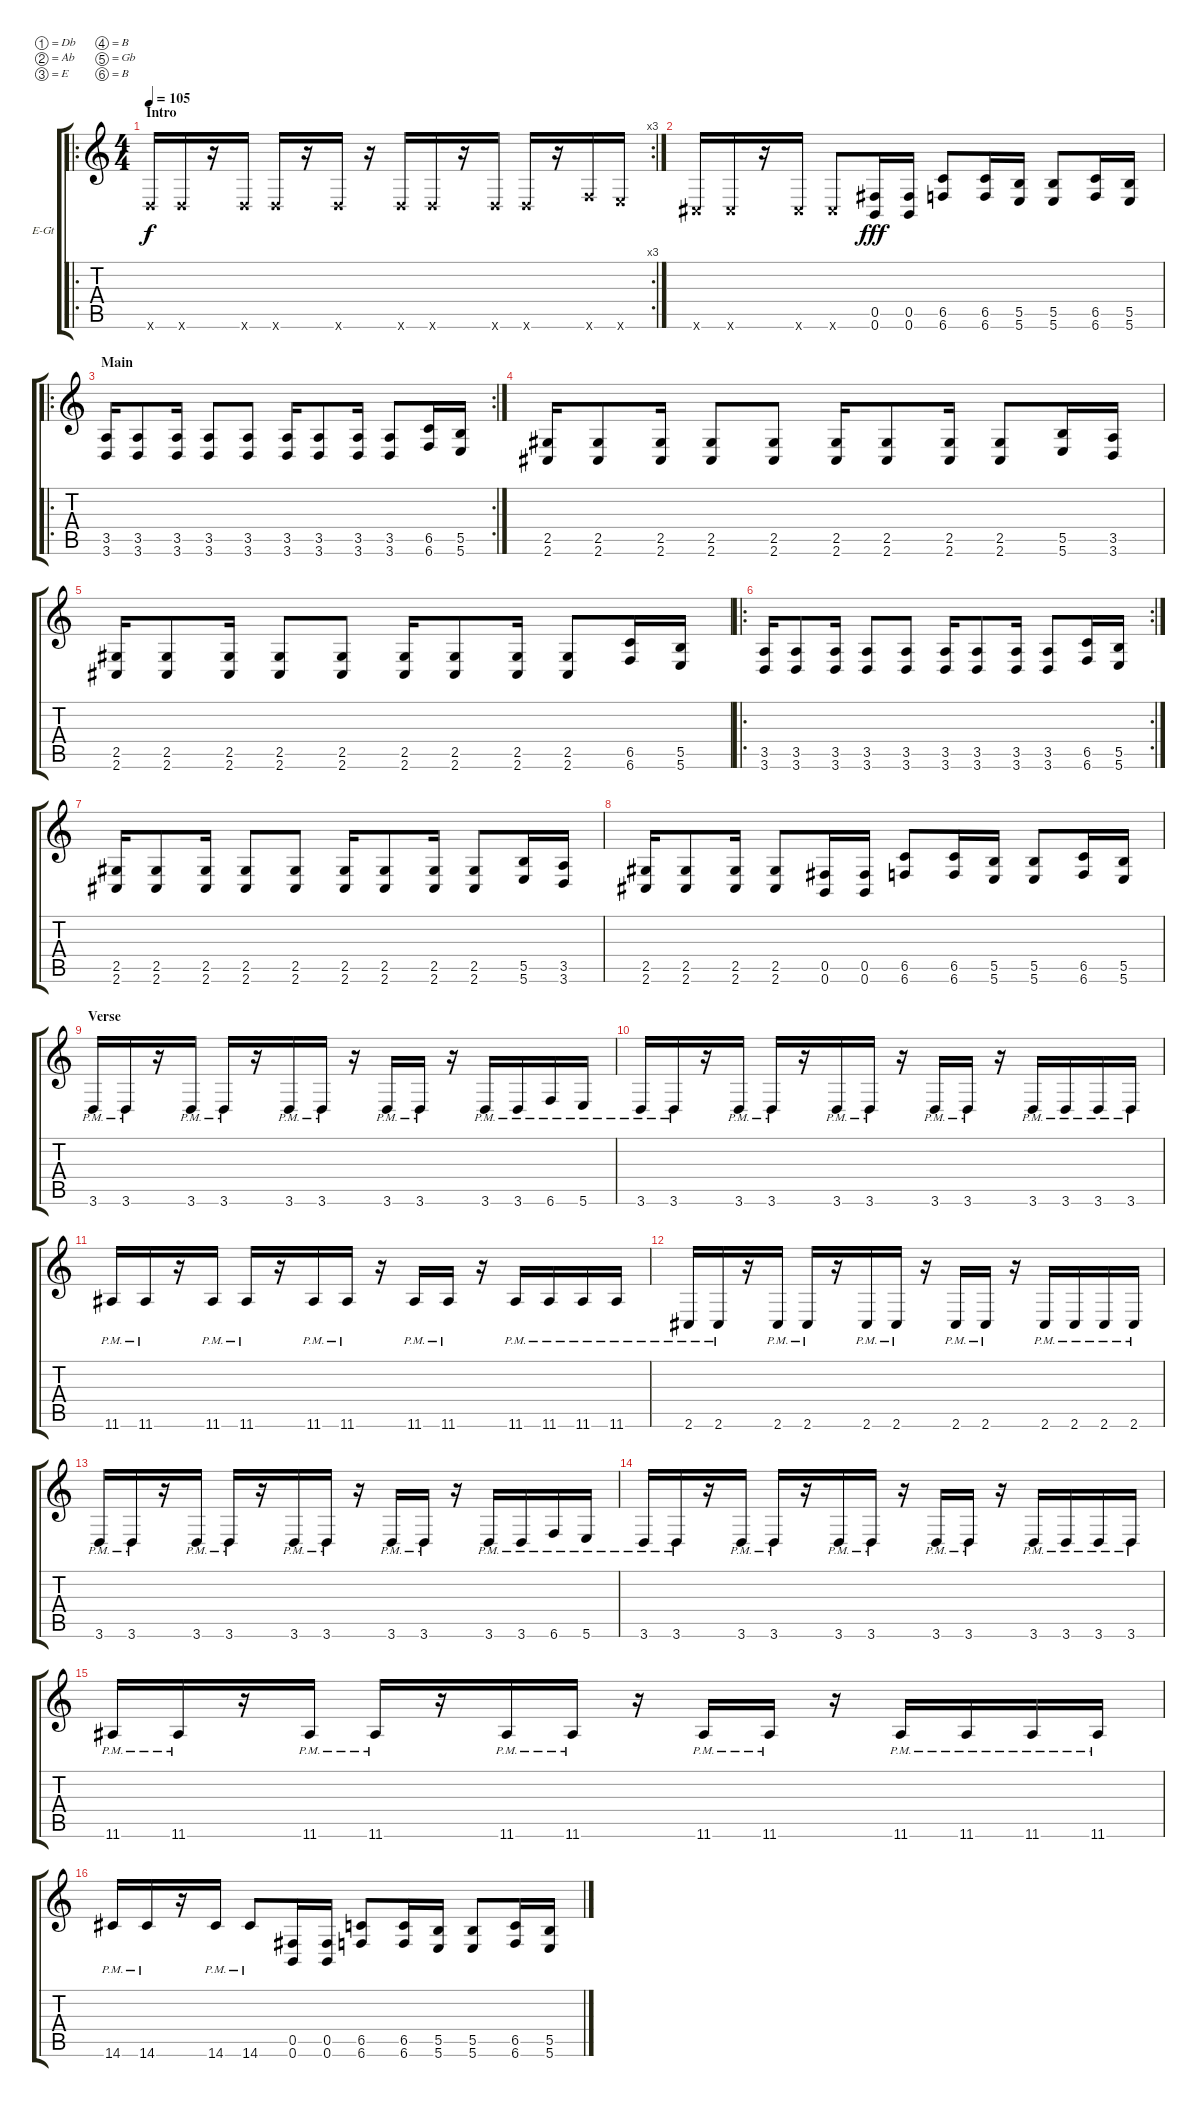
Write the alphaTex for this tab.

\defaultSystemsLayout 4
\bracketExtendMode groupsimilarinstruments
\firstSystemTrackNameOrientation horizontal
\otherSystemsTrackNameOrientation horizontal
\track ("Electric Guitar" "E-Gt") {instrument distortionguitar}
\staff {score tabs}
\tuning (Db4 Ab3 E3 B2 Gb2 B1)
\ro
\rc 3
\ts (4 4)
\section ("" "Intro")
\tempo 105
\clef g2
\ks c
3.6{x}.16{dy f instrument distortionguitar} 3.6{x}.16 r.16 3.6{x}.16 3.6{x}.16 r.16 3.6{x}.16 r.16 3.6{x}.16 3.6{x}.16 r.16 3.6{x}.16 3.6{x}.16 r.16 6.6{x}.16 5.6{x}.16 |
2.6{x}.16 2.6{x}.16 r.16 2.6{x}.16 2.6{x}.8 (0.6 0.5).16{dy fff} (0.6 0.5).16 (6.6 6.5).8 (6.6 6.5).16 (5.5 5.6).16 (5.5 5.6).8 (6.6 6.5).16 (5.5 5.6).16 |
\ro
\rc 2
\section ("" "Main")
(3.6 3.5).16 (3.5 3.6).8 (3.6 3.5).16 (3.6 3.5).8 (3.6 3.5).8 (3.5 3.6).16 (3.6 3.5).8 (3.5 3.6).16 (3.5 3.6).8 (6.6 6.5).16 (5.5 5.6).16 |
(2.6 2.5).16 (2.5 2.6).8 (2.6 2.5).16 (2.6 2.5).8 (2.6 2.5).8 (2.5 2.6).16 (2.6 2.5).8 (2.5 2.6).16 (2.5 2.6).8 (5.6 5.5).16 (3.5 3.6).16 |
(2.6 2.5).16 (2.5 2.6).8 (2.6 2.5).16 (2.6 2.5).8 (2.6 2.5).8 (2.5 2.6).16 (2.6 2.5).8 (2.5 2.6).16 (2.5 2.6).8 (6.6 6.5).16 (5.5 5.6).16 |
\ro
\rc 2
(3.6 3.5).16 (3.5 3.6).8 (3.6 3.5).16 (3.6 3.5).8 (3.6 3.5).8 (3.5 3.6).16 (3.6 3.5).8 (3.5 3.6).16 (3.5 3.6).8 (6.6 6.5).16 (5.5 5.6).16 |
(2.6 2.5).16 (2.5 2.6).8 (2.6 2.5).16 (2.6 2.5).8 (2.6 2.5).8 (2.5 2.6).16 (2.6 2.5).8 (2.5 2.6).16 (2.5 2.6).8 (5.6 5.5).16 (3.5 3.6).16 |
(2.6 2.5).16 (2.5 2.6).8 (2.6 2.5).16 (2.6 2.5).8 (0.6 0.5).16 (0.6 0.5).16 (6.6 6.5).8 (6.6 6.5).16 (5.5 5.6).16 (5.5 5.6).8 (6.6 6.5).16 (5.5 5.6).16 |
\section ("" "Verse")
3.6{pm}.16 3.6{pm}.16 r.16 3.6{pm}.16 3.6{pm}.16 r.16 3.6{pm}.16 3.6{pm}.16 r.16 3.6{pm}.16 3.6{pm}.16 r.16 3.6{pm}.16 3.6{pm}.16 6.6{pm}.16 5.6{pm}.16 |
3.6{pm}.16 3.6{pm}.16 r.16 3.6{pm}.16 3.6{pm}.16 r.16 3.6{pm}.16 3.6{pm}.16 r.16 3.6{pm}.16 3.6{pm}.16 r.16 3.6{pm}.16 3.6{pm}.16 3.6{pm}.16 3.6{pm}.16 |
11.6{pm}.16 11.6{pm}.16 r.16 11.6{pm}.16 11.6{pm}.16 r.16 11.6{pm}.16 11.6{pm}.16 r.16 11.6{pm}.16 11.6{pm}.16 r.16 11.6{pm}.16 11.6{pm}.16 11.6{pm}.16 11.6{pm}.16 |
2.6{pm}.16 2.6{pm}.16 r.16 2.6{pm}.16 2.6{pm}.16 r.16 2.6{pm}.16 2.6{pm}.16 r.16 2.6{pm}.16 2.6{pm}.16 r.16 2.6{pm}.16 2.6{pm}.16 2.6{pm}.16 2.6{pm}.16 |
3.6{pm}.16 3.6{pm}.16 r.16 3.6{pm}.16 3.6{pm}.16 r.16 3.6{pm}.16 3.6{pm}.16 r.16 3.6{pm}.16 3.6{pm}.16 r.16 3.6{pm}.16 3.6{pm}.16 6.6{pm}.16 5.6{pm}.16 |
3.6{pm}.16 3.6{pm}.16 r.16 3.6{pm}.16 3.6{pm}.16 r.16 3.6{pm}.16 3.6{pm}.16 r.16 3.6{pm}.16 3.6{pm}.16 r.16 3.6{pm}.16 3.6{pm}.16 3.6{pm}.16 3.6{pm}.16 |
11.6{pm}.16 11.6{pm}.16 r.16 11.6{pm}.16 11.6{pm}.16 r.16 11.6{pm}.16 11.6{pm}.16 r.16 11.6{pm}.16 11.6{pm}.16 r.16 11.6{pm}.16 11.6{pm}.16 11.6{pm}.16 11.6{pm}.16 |
14.6{pm}.16 14.6{pm}.16 r.16 14.6{pm}.16 14.6{pm}.8 (0.6 0.5).16 (0.6 0.5).16 (6.6 6.5).8 (6.6 6.5).16 (5.5 5.6).16 (5.5 5.6).8 (6.6 6.5).16 (5.5 5.6).16
